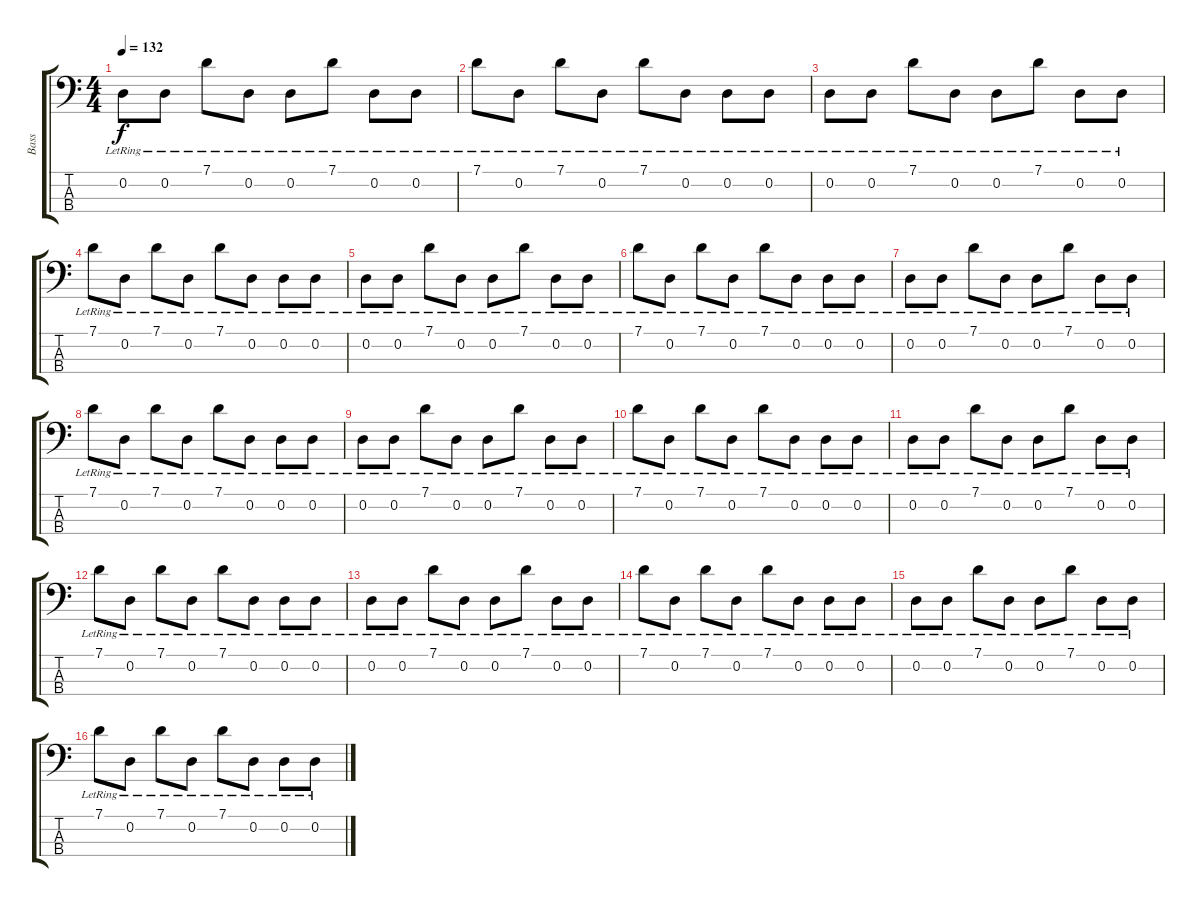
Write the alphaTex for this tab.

\track ("Bass" "Bass") {instrument electricbasspick}
\staff {score tabs}
\tuning (G2 D2 A1 E1) {hide}
\ts (4 4)
\tempo 132
\clef f4
\ks c
0.2{lr}.8{dy f instrument electricbasspick} 0.2{lr}.8 7.1{lr}.8 0.2{lr}.8 0.2{lr}.8 7.1{lr}.8 0.2{lr}.8 0.2{lr}.8 |
7.1{lr}.8 0.2{lr}.8 7.1{lr}.8 0.2{lr}.8 7.1{lr}.8 0.2{lr}.8 0.2{lr}.8 0.2{lr}.8 |
0.2{lr}.8 0.2{lr}.8 7.1{lr}.8 0.2{lr}.8 0.2{lr}.8 7.1{lr}.8 0.2{lr}.8 0.2{lr}.8 |
7.1{lr}.8 0.2{lr}.8 7.1{lr}.8 0.2{lr}.8 7.1{lr}.8 0.2{lr}.8 0.2{lr}.8 0.2{lr}.8 |
0.2{lr}.8 0.2{lr}.8 7.1{lr}.8 0.2{lr}.8 0.2{lr}.8 7.1{lr}.8 0.2{lr}.8 0.2{lr}.8 |
7.1{lr}.8 0.2{lr}.8 7.1{lr}.8 0.2{lr}.8 7.1{lr}.8 0.2{lr}.8 0.2{lr}.8 0.2{lr}.8 |
0.2{lr}.8 0.2{lr}.8 7.1{lr}.8 0.2{lr}.8 0.2{lr}.8 7.1{lr}.8 0.2{lr}.8 0.2{lr}.8 |
7.1{lr}.8 0.2{lr}.8 7.1{lr}.8 0.2{lr}.8 7.1{lr}.8 0.2{lr}.8 0.2{lr}.8 0.2{lr}.8 |
0.2{lr}.8 0.2{lr}.8 7.1{lr}.8 0.2{lr}.8 0.2{lr}.8 7.1{lr}.8 0.2{lr}.8 0.2{lr}.8 |
7.1{lr}.8 0.2{lr}.8 7.1{lr}.8 0.2{lr}.8 7.1{lr}.8 0.2{lr}.8 0.2{lr}.8 0.2{lr}.8 |
0.2{lr}.8 0.2{lr}.8 7.1{lr}.8 0.2{lr}.8 0.2{lr}.8 7.1{lr}.8 0.2{lr}.8 0.2{lr}.8 |
7.1{lr}.8 0.2{lr}.8 7.1{lr}.8 0.2{lr}.8 7.1{lr}.8 0.2{lr}.8 0.2{lr}.8 0.2{lr}.8 |
0.2{lr}.8 0.2{lr}.8 7.1{lr}.8 0.2{lr}.8 0.2{lr}.8 7.1{lr}.8 0.2{lr}.8 0.2{lr}.8 |
7.1{lr}.8 0.2{lr}.8 7.1{lr}.8 0.2{lr}.8 7.1{lr}.8 0.2{lr}.8 0.2{lr}.8 0.2{lr}.8 |
0.2{lr}.8 0.2{lr}.8 7.1{lr}.8 0.2{lr}.8 0.2{lr}.8 7.1{lr}.8 0.2{lr}.8 0.2{lr}.8 |
7.1{lr}.8 0.2{lr}.8 7.1{lr}.8 0.2{lr}.8 7.1{lr}.8 0.2{lr}.8 0.2{lr}.8 0.2{lr}.8
